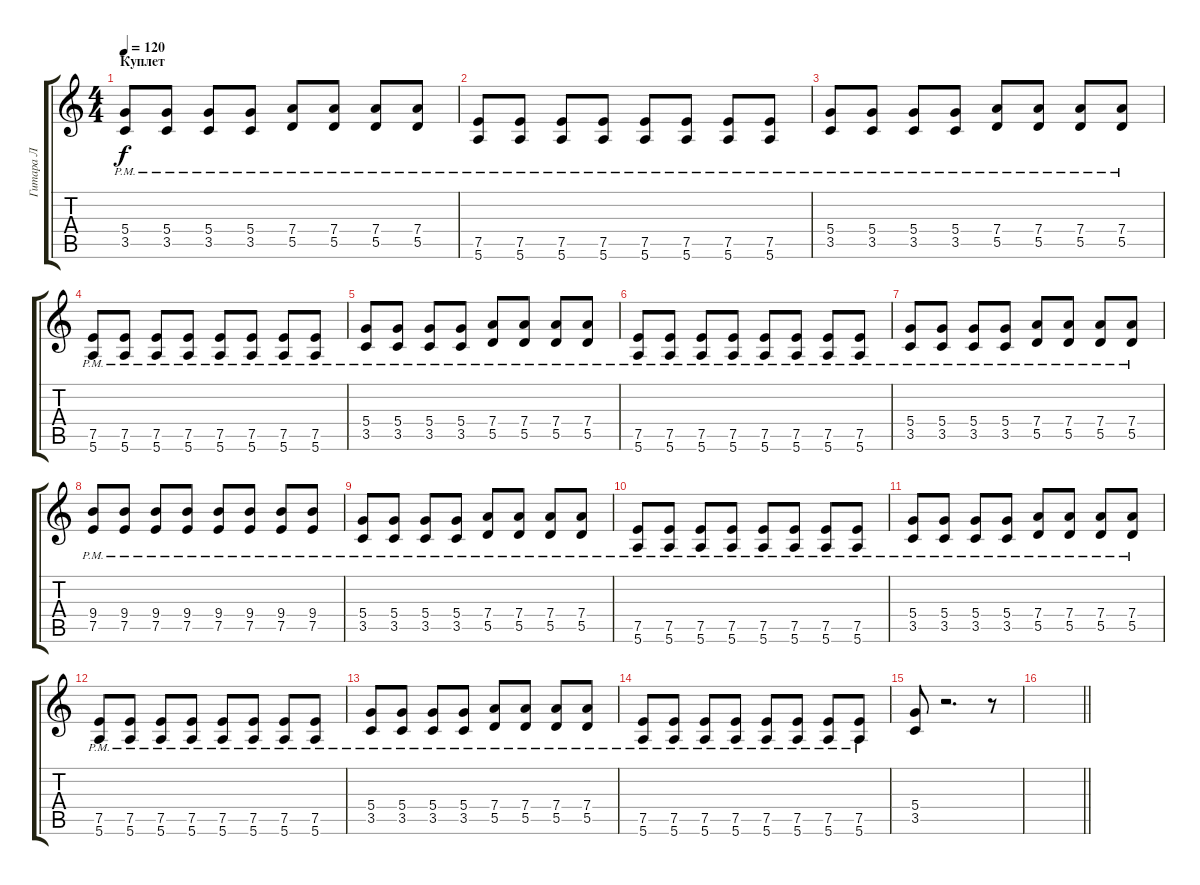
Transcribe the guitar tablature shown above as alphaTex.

\track ("Гитара Л" "Гитара Л") {instrument distortionguitar}
\staff {score tabs}
\tuning (E4 B3 G3 D3 A2 E2) {hide}
\ts (4 4)
\section ("" "Куплет")
\tempo 120
\clef g2
\ks c
(5.4{pm} 3.5{pm}).8{dy f} (5.4{pm} 3.5{pm}).8 (5.4{pm} 3.5{pm}).8 (5.4{pm} 3.5{pm}).8 (7.4{pm} 5.5{pm}).8 (7.4{pm} 5.5{pm}).8 (7.4{pm} 5.5{pm}).8 (7.4{pm} 5.5{pm}).8 |
(7.5{pm} 5.6{pm}).8 (7.5{pm} 5.6{pm}).8 (7.5{pm} 5.6{pm}).8 (7.5{pm} 5.6{pm}).8 (7.5{pm} 5.6{pm}).8 (7.5{pm} 5.6{pm}).8 (7.5{pm} 5.6{pm}).8 (7.5{pm} 5.6{pm}).8 |
(5.4{pm} 3.5{pm}).8 (5.4{pm} 3.5{pm}).8 (5.4{pm} 3.5{pm}).8 (5.4{pm} 3.5{pm}).8 (7.4{pm} 5.5{pm}).8 (7.4{pm} 5.5{pm}).8 (7.4{pm} 5.5{pm}).8 (7.4{pm} 5.5{pm}).8 |
(7.5{pm} 5.6{pm}).8 (7.5{pm} 5.6{pm}).8 (7.5{pm} 5.6{pm}).8 (7.5{pm} 5.6{pm}).8 (7.5{pm} 5.6{pm}).8 (7.5{pm} 5.6{pm}).8 (7.5{pm} 5.6{pm}).8 (7.5{pm} 5.6{pm}).8 |
(5.4{pm} 3.5{pm}).8 (5.4{pm} 3.5{pm}).8 (5.4{pm} 3.5{pm}).8 (5.4{pm} 3.5{pm}).8 (7.4{pm} 5.5{pm}).8 (7.4{pm} 5.5{pm}).8 (7.4{pm} 5.5{pm}).8 (7.4{pm} 5.5{pm}).8 |
(7.5{pm} 5.6{pm}).8 (7.5{pm} 5.6{pm}).8 (7.5{pm} 5.6{pm}).8 (7.5{pm} 5.6{pm}).8 (7.5{pm} 5.6{pm}).8 (7.5{pm} 5.6{pm}).8 (7.5{pm} 5.6{pm}).8 (7.5{pm} 5.6{pm}).8 |
(5.4{pm} 3.5{pm}).8 (5.4{pm} 3.5{pm}).8 (5.4{pm} 3.5{pm}).8 (5.4{pm} 3.5{pm}).8 (7.4{pm} 5.5{pm}).8 (7.4{pm} 5.5{pm}).8 (7.4{pm} 5.5{pm}).8 (7.4{pm} 5.5{pm}).8 |
(9.4{pm} 7.5{pm}).8 (9.4{pm} 7.5{pm}).8 (9.4{pm} 7.5{pm}).8 (9.4{pm} 7.5{pm}).8 (9.4{pm} 7.5{pm}).8 (9.4{pm} 7.5{pm}).8 (9.4{pm} 7.5{pm}).8 (9.4{pm} 7.5{pm}).8 |
(5.4{pm} 3.5{pm}).8 (5.4{pm} 3.5{pm}).8 (5.4{pm} 3.5{pm}).8 (5.4{pm} 3.5{pm}).8 (7.4{pm} 5.5{pm}).8 (7.4{pm} 5.5{pm}).8 (7.4{pm} 5.5{pm}).8 (7.4{pm} 5.5{pm}).8 |
(7.5{pm} 5.6{pm}).8 (7.5{pm} 5.6{pm}).8 (7.5{pm} 5.6{pm}).8 (7.5{pm} 5.6{pm}).8 (7.5{pm} 5.6{pm}).8 (7.5{pm} 5.6{pm}).8 (7.5{pm} 5.6{pm}).8 (7.5{pm} 5.6{pm}).8 |
(5.4{pm} 3.5{pm}).8 (5.4{pm} 3.5{pm}).8 (5.4{pm} 3.5{pm}).8 (5.4{pm} 3.5{pm}).8 (7.4{pm} 5.5{pm}).8 (7.4{pm} 5.5{pm}).8 (7.4{pm} 5.5{pm}).8 (7.4{pm} 5.5{pm}).8 |
(7.5{pm} 5.6{pm}).8 (7.5{pm} 5.6{pm}).8 (7.5{pm} 5.6{pm}).8 (7.5{pm} 5.6{pm}).8 (7.5{pm} 5.6{pm}).8 (7.5{pm} 5.6{pm}).8 (7.5{pm} 5.6{pm}).8 (7.5{pm} 5.6{pm}).8 |
(5.4{pm} 3.5{pm}).8 (5.4{pm} 3.5{pm}).8 (5.4{pm} 3.5{pm}).8 (5.4{pm} 3.5{pm}).8 (7.4{pm} 5.5{pm}).8 (7.4{pm} 5.5{pm}).8 (7.4{pm} 5.5{pm}).8 (7.4{pm} 5.5{pm}).8 |
(7.5{pm} 5.6{pm}).8 (7.5{pm} 5.6{pm}).8 (7.5{pm} 5.6{pm}).8 (7.5{pm} 5.6{pm}).8 (7.5{pm} 5.6{pm}).8 (7.5{pm} 5.6{pm}).8 (7.5{pm} 5.6{pm}).8 (7.5{pm} 5.6{pm}).8 |
(5.4 3.5).8 r.2{d} r.8 |
\barLineRight lightlight
